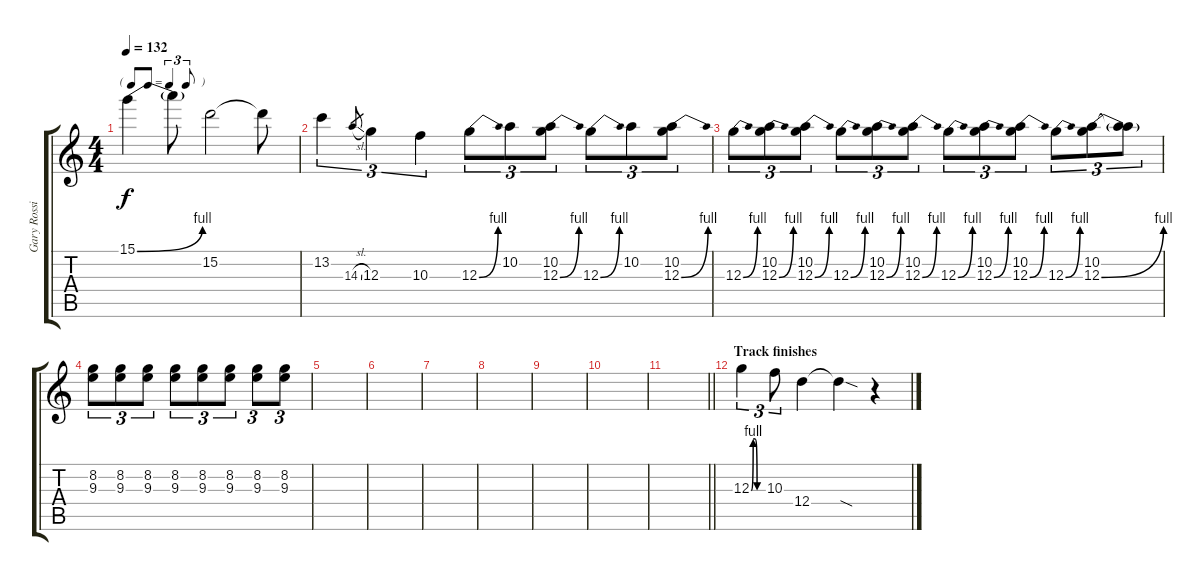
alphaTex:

\track ("Gary Rossington (Solos)" "Gary Rossi") {instrument overdrivenguitar}
\staff {score tabs}
\tuning (E4 B3 G3 D3 A2 E2) {hide}
\ts (4 4)
\tf triplet8th
\tempo 132
\clef g2
\ks c
15.1{be (bend 0 0 60 4)}.4{dy f} 15.1{t}.8 15.2.2 15.2{t}.8 |
13.2.4{tu (3 2)} 14.3{sl}.8{gr} 12.3.4{tu (3 2)} 10.3.4{tu (3 2)} 12.3{be (bend 0 0 60 4)}.8{tu (3 2)} 10.2.8{tu (3 2)} (10.2 12.3{be (bend 0 0 60 4)}).8{tu (3 2)} 12.3{be (bend 0 0 60 4)}.8{tu (3 2)} 10.2.8{tu (3 2)} (10.2 12.3{be (bend 0 0 60 4)}).8{tu (3 2)} |
12.3{be (bend 0 0 60 4)}.8{tu (3 2)} (10.2 12.3{be (bend 0 0 60 4)}).8{tu (3 2)} (10.2 12.3{be (bend 0 0 60 4)}).8{tu (3 2)} 12.3{be (bend 0 0 60 4)}.8{tu (3 2)} (10.2 12.3{be (bend 0 0 60 4)}).8{tu (3 2)} (10.2 12.3{be (bend 0 0 60 4)}).8{tu (3 2)} 12.3{be (bend 0 0 60 4)}.8{tu (3 2)} (10.2 12.3{be (bend 0 0 60 4)}).8{tu (3 2)} (10.2 12.3{be (bend 0 0 60 4)}).8{tu (3 2)} 12.3{be (bend 0 0 60 4)}.8{tu (3 2)} (10.2 12.3{be (bend 0 0 60 4)}).8{tu (3 2)} (10.2{t} 12.3{t}).8{tu (3 2)} |
(8.2 9.3).8{tu (3 2)} (8.2 9.3).8{tu (3 2)} (8.2 9.3).8{tu (3 2)} (8.2 9.3).8{tu (3 2)} (8.2 9.3).8{tu (3 2)} (8.2 9.3).8{tu (3 2)} (8.2 9.3).8{tu (3 2)} (8.2 9.3).8{tu (3 2)} |
|
|
|
|
|
|
\barLineRight lightlight
|
\section ("" "Track finishes")
12.3{be (custom 0 0 10 4 20 4 30 0 60 0)}.4{tu (3 2)} 10.3.8{tu (3 2)} 12.4.4 12.4{sod t}.4 r.4
